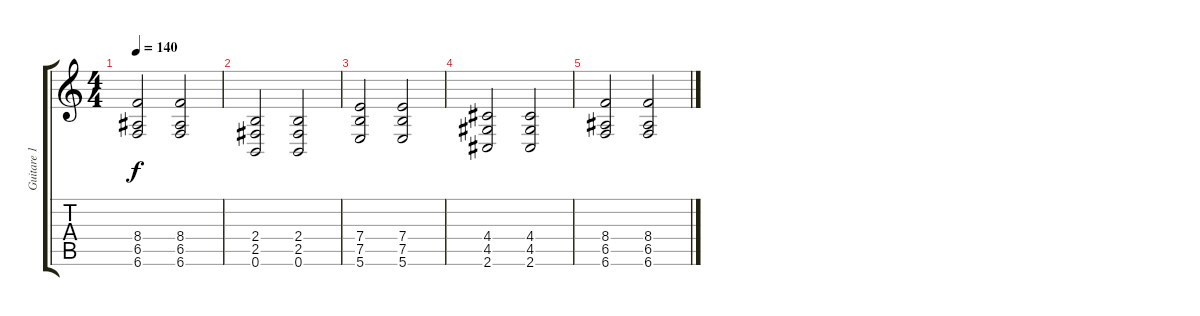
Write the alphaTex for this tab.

\track ("Guitare 1" "Guitare 1") {instrument distortionguitar}
\staff {score tabs}
\tuning (B3 Gb3 D3 A2 E2 B1) {hide}
\ts (4 4)
\tempo 140
\clef g2
\ks c
(8.4 6.5 6.6).2{dy f} (8.4 6.5 6.6).2 |
(2.4 2.5 0.6).2{volume 0} (2.4 2.5 0.6).2 |
(7.4 7.5 5.6).2 (7.4 7.5 5.6).2 |
(4.4 4.5 2.6).2 (4.4 4.5 2.6).2 |
(8.4 6.5 6.6).2 (8.4 6.5 6.6).2
